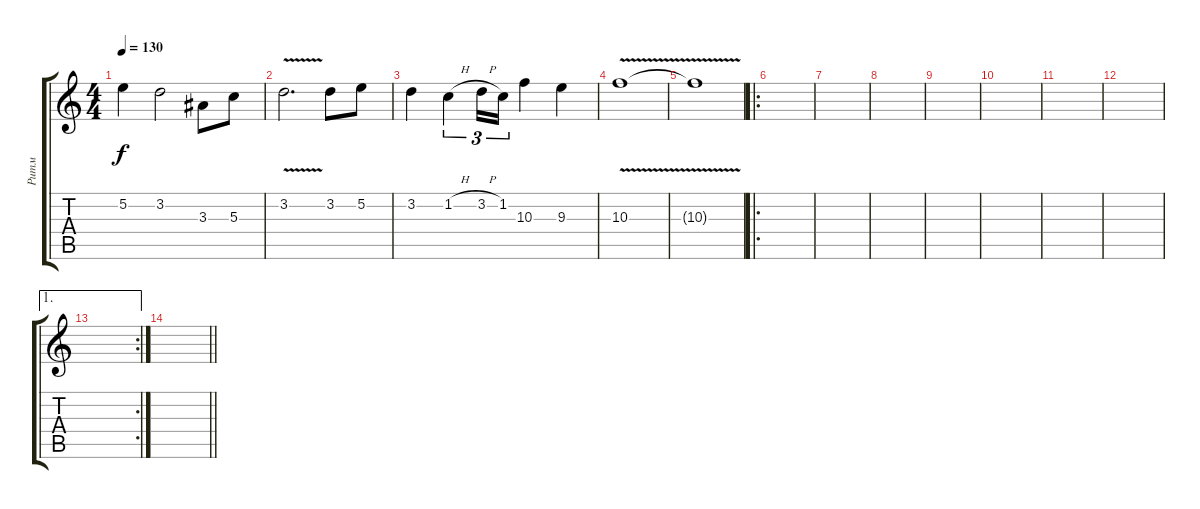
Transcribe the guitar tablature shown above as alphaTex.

\track ("Ритм" "Ритм") {instrument distortionguitar}
\staff {score tabs}
\tuning (E4 B3 G3 D3 A2 E2) {hide}
\ts (4 4)
\tempo 130
\clef g2
\ks c
5.2.4{dy f} 3.2.2 3.3.8 5.3.8 |
3.2{v}.2{d} 3.2.8 5.2.8 |
3.2.4 1.2{h}.4{tu (3 2)} 3.2{h}.16{tu (3 2)} 1.2.16{tu (3 2)} 10.3.4 9.3.4 |
10.3{v}.1 |
10.3{t}.1 |
\ro
|
|
|
|
|
|
|
\ae 1
\rc 2
|
\barLineRight lightlight
